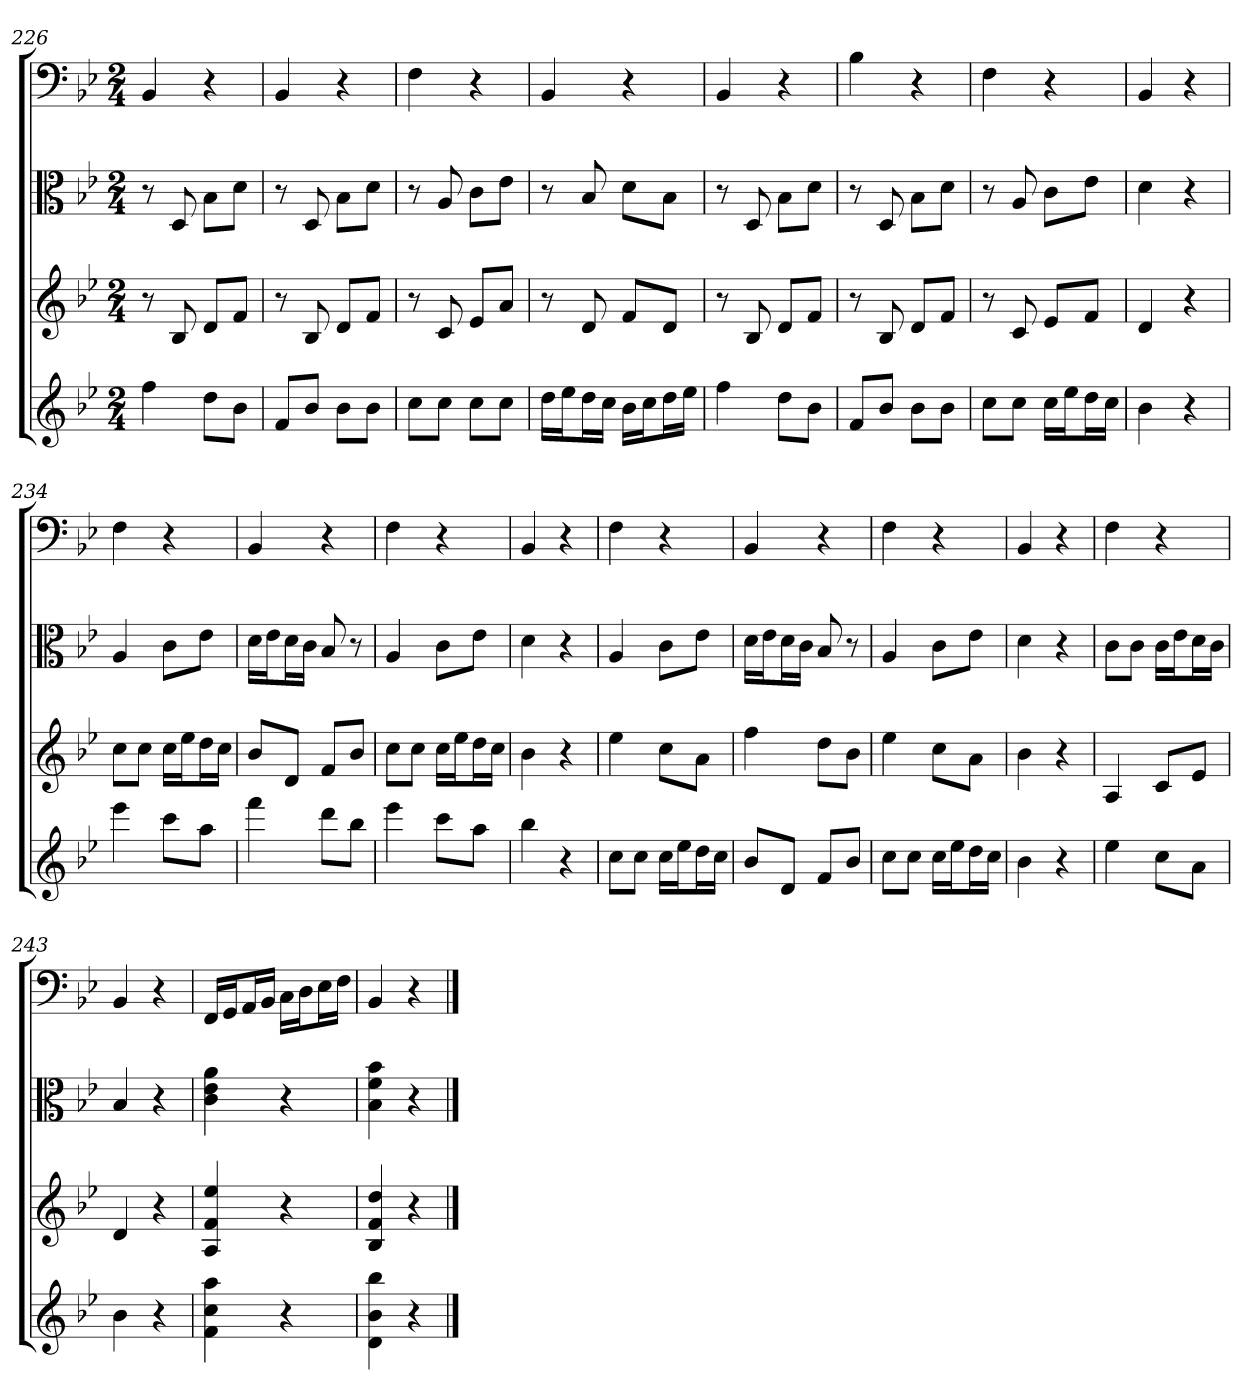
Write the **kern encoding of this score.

**kern	**kern	**kern	**kern
*part4	*part3	*part2	*part1
*staff4	*staff3	*staff2	*staff1
*	*	*clefC3	*clefF4
*k[b-e-]	*k[b-e-]	*k[b-e-]	*k[b-e-]
*B-:	*B-:	*B-:	*B-:
*M2/4	*M2/4	*M2/4	*M2/4
=226	=226	=226	=226
4ff	8r	8r	4BB-
.	8B-	8D	.
8ddL	8dL	8B-\L	4r
8b-J	8fJ	8d\J	.
=227	=227	=227	=227
8fL	8r	8r	4BB-
8b-J	8B-	8D	.
8b-L	8dL	8B-\L	4r
8b-J	8fJ	8d\J	.
=228	=228	=228	=228
8ccL	8r	8r	4F
8ccJ	8c	8A	.
8ccL	8e-L	8c\L	4r
8ccJ	8aJ	8e-\J	.
=229	=229	=229	=229
16ddLL	8r	8r	4BB-
16ee-J	.	.	.
16ddL	8d	8B-	.
16ccJJ	.	.	.
16b-LL	8fL	8d\L	4r
16ccJ	.	.	.
16ddL	8dJ	8B-\J	.
16ee-JJ	.	.	.
=230	=230	=230	=230
4ff	8r	8r	4BB-
.	8B-	8D	.
8ddL	8dL	8B-\L	4r
8b-J	8fJ	8d\J	.
=231	=231	=231	=231
8fL	8r	8r	4B-
8b-J	8B-	8D	.
8b-L	8dL	8B-\L	4r
8b-J	8fJ	8d\J	.
=232	=232	=232	=232
8ccL	8r	8r	4F
8ccJ	8c	8A	.
16ccLL	8e-L	8c\L	4r
16ee-J	.	.	.
16ddL	8fJ	8e-\J	.
16ccJJ	.	.	.
=233	=233	=233	=233
4b-	4d	4d	4BB-
4r	4r	4r	4r
=234	=234	=234	=234
4eee-	8ccL	4A	4F
.	8ccJ	.	.
8cccL	16ccLL	8c\L	4r
.	16ee-J	.	.
8aaJ	16ddL	8e-\J	.
.	16ccJJ	.	.
=235	=235	=235	=235
4fff	8b-L	16d\LL	4BB-
.	.	16e-\J	.
.	8dJ	16d\L	.
.	.	16c\JJ	.
8dddL	8fL	8B-	4r
8bb-J	8b-J	8r	.
=236	=236	=236	=236
4eee-	8ccL	4A	4F
.	8ccJ	.	.
8cccL	16ccLL	8c\L	4r
.	16ee-J	.	.
8aaJ	16ddL	8e-\J	.
.	16ccJJ	.	.
=237	=237	=237	=237
4bb-	4b-	4d	4BB-
4r	4r	4r	4r
=238	=238	=238	=238
8ccL	4ee-	4A	4F
8ccJ	.	.	.
16ccLL	8ccL	8c\L	4r
16ee-J	.	.	.
16ddL	8aJ	8e-\J	.
16ccJJ	.	.	.
=239	=239	=239	=239
8b-L	4ff	16d\LL	4BB-
.	.	16e-\J	.
8dJ	.	16d\L	.
.	.	16c\JJ	.
8fL	8ddL	8B-	4r
8b-J	8b-J	8r	.
=240	=240	=240	=240
8ccL	4ee-	4A	4F
8ccJ	.	.	.
16ccLL	8ccL	8c\L	4r
16ee-J	.	.	.
16ddL	8aJ	8e-\J	.
16ccJJ	.	.	.
=241	=241	=241	=241
4b-	4b-	4d	4BB-
4r	4r	4r	4r
=242	=242	=242	=242
4ee-	4A	8c\L	4F
.	.	8c\J	.
8ccL	8cL	16c\LL	4r
.	.	16e-\J	.
8aJ	8e-J	16d\L	.
.	.	16c\JJ	.
=243	=243	=243	=243
4b-	4d	4B-	4BB-
4r	4r	4r	4r
=244	=244	=244	=244
4f 4cc 4aa	4A 4f 4ee-	4c 4e- 4a	16FF/LL
.	.	.	16GG/J
.	.	.	16AA/L
.	.	.	16BB-/JJ
4r	4r	4r	16C\LL
.	.	.	16D\J
.	.	.	16E-\L
.	.	.	16F\JJ
=245	=245	=245	=245
4d 4b- 4bb-	4B- 4f 4dd	4B- 4f 4b-	4BB-
4r	4r	4r	4r
==	==	==	==
*-	*-	*-	*-
